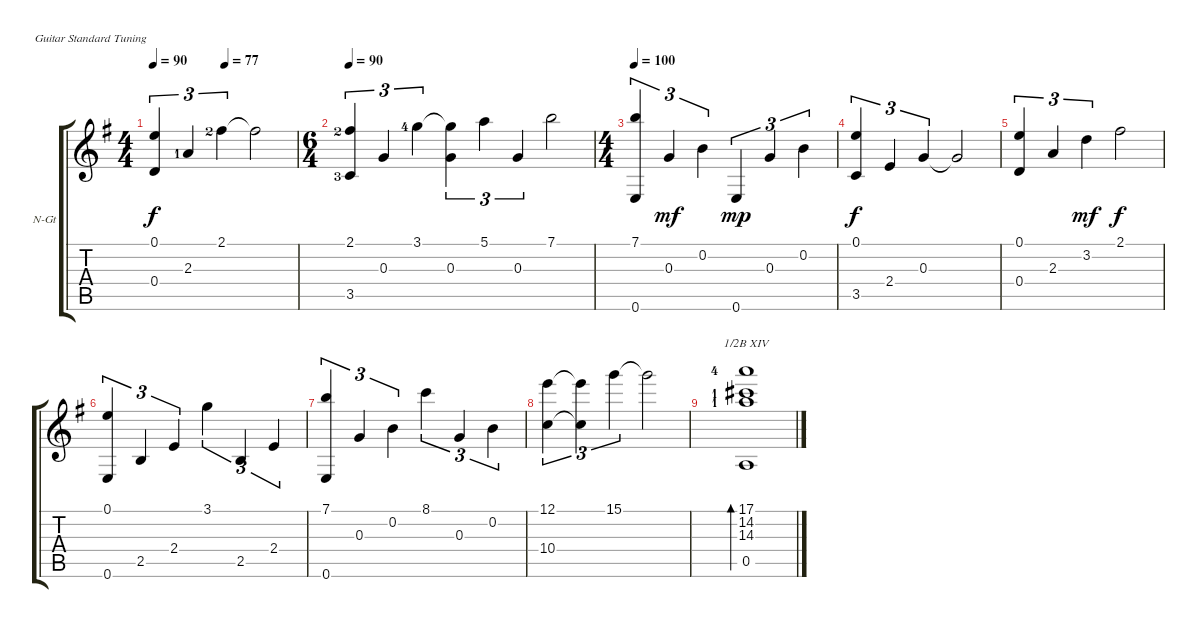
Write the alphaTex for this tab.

\bracketExtendMode groupsimilarinstruments
\firstSystemTrackNameOrientation horizontal
\otherSystemsTrackNameOrientation horizontal
\track ("Track 1" "N-Gt") {instrument acousticguitarnylon}
\staff {score tabs}
\tuning (E4 B3 G3 D3 A2 E2)
\ts (4 4)
\tempo 90
\tempo (77 0.5)
\clef g2
\ks eminor
(0.1 0.4).4{tu (3 2) dy f} 2.3{lf 2}.4{tu (3 2)} 2.1{lf 3}.4{tu (3 2)} 2.1{t}.2 |
\ts (6 4)
\beaming (8 6 6)
\tempo 90
(2.1{lf 3} 3.5{lf 4}).4{tu (3 2)} 0.3.4{tu (3 2)} 3.1{lf 5}.4{tu (3 2)} (3.1{t} 0.3).4{tu (3 2)} 5.1.4{tu (3 2)} 0.3.4{tu (3 2)} 7.1.2 |
\ts (4 4)
\beaming (8 2 2 2 2)
\tempo 100
(7.1 0.6).4{tu (3 2)} 0.3.4{tu (3 2) dy mf} 0.2.4{tu (3 2)} 0.6.4{tu (3 2) dy mp} 0.3.4{tu (3 2)} 0.2.4{tu (3 2)} |
(0.1 3.5).4{tu (3 2) dy f} 2.4.4{tu (3 2)} 0.3.4{tu (3 2)} 0.3{t}.2 |
(0.1 0.4).4{tu (3 2)} 2.3.4{tu (3 2)} 3.2.4{tu (3 2) dy mf} 2.1.2{dy f} |
(0.1 0.6).4{tu (3 2)} 2.5.4{tu (3 2)} 2.4.4{tu (3 2)} 3.1.4{tu (3 2)} 2.5.4{tu (3 2)} 2.4.4{tu (3 2)} |
(7.1 0.6).4{tu (3 2)} 0.3.4{tu (3 2)} 0.2.4{tu (3 2)} 8.1.4{tu (3 2)} 0.3.4{tu (3 2)} 0.2.4{tu (3 2)} |
(12.1 10.4).4{tu (3 2)} (12.1{t} 10.4{t}).4{tu (3 2)} 15.1.4{tu (3 2)} 15.1{t}.2 |
(17.1{lf 5} 14.2{lf 2} 14.3{lf 2} 0.5).1{bd 231 barre (14 half)}
